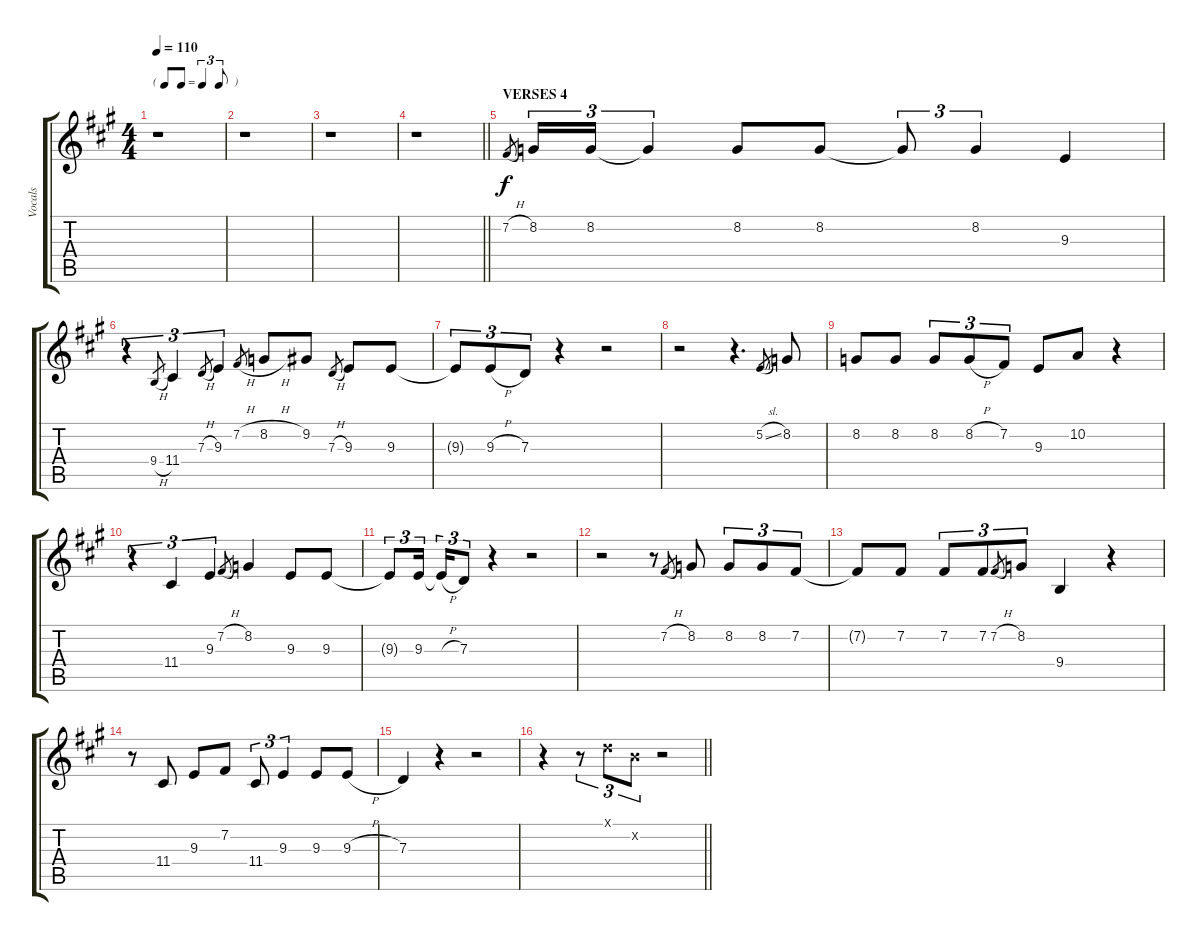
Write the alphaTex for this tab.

\track ("Vocals" "Vocals") {instrument harmonica}
\staff {score tabs}
\tuning (E4 B3 G3 D3 A2 E2) {hide}
\ts (4 4)
\tf triplet8th
\tempo 110
\clef g2
\ks a
r.1{dy f} |
r.1 |
r.1 |
\barLineRight lightlight
r.1 |
\section ("" "VERSES 4")
7.2{h}.8{gr} 8.2.16{tu (3 2)} 8.2.16{tu (3 2)} 8.2{t}.4{tu (3 2)} 8.2.8 8.2.8 8.2{t}.8{tu (3 2)} 8.2.4{tu (3 2)} 9.3.4 |
r.4{tu (3 2)} 9.4{h}.8{gr} 11.4.4{tu (3 2)} 7.3{h}.8{gr} 9.3.4{tu (3 2)} 7.2{h}.8{gr} 8.2{h}.8 9.2.8 7.3{h}.8{gr beam merge} 9.3.8 9.3.8 |
9.3{t}.8{tu (3 2)} 9.3{h}.8{tu (3 2)} 7.3.8{tu (3 2)} r.4 r.2 |
r.2 r.4{d} 5.2{sl}.8{gr} 8.2.8 |
8.2.8 8.2.8 8.2.8{tu (3 2)} 8.2{h}.8{tu (3 2)} 7.2.8{tu (3 2)} 9.3.8 10.2.8 r.4 |
r.4{tu (3 2)} 11.4.4{tu (3 2)} 9.3.4{tu (3 2)} 7.2{h}.8{gr} 8.2.4 9.3.8 9.3.8 |
9.3{t}.8{tu (3 2)} 9.3.16{tu (3 2)} 9.3{h t}.16{tu (3 2)} 7.3.8{tu (3 2)} r.4 r.2 |
r.2 r.8 7.2{h}.8{gr} 8.2.8 8.2.8{tu (3 2)} 8.2.8{tu (3 2)} 7.2.8{tu (3 2)} |
7.2{t}.8 7.2.8 7.2.8{tu (3 2)} 7.2.8{tu (3 2)} 7.2{h}.8{gr} 8.2.8{tu (3 2)} 9.4.4 r.4 |
r.8 11.4.8 9.3.8 7.2.8 11.4.8{tu (3 2)} 9.3.4{tu (3 2)} 9.3.8 9.3{h}.8 |
7.3.4 r.4 r.2 |
\barLineRight lightlight
r.4 r.8{tu (3 2)} 10.1{x}.8{tu (3 2)} 12.2{x}.8{tu (3 2)} r.2
